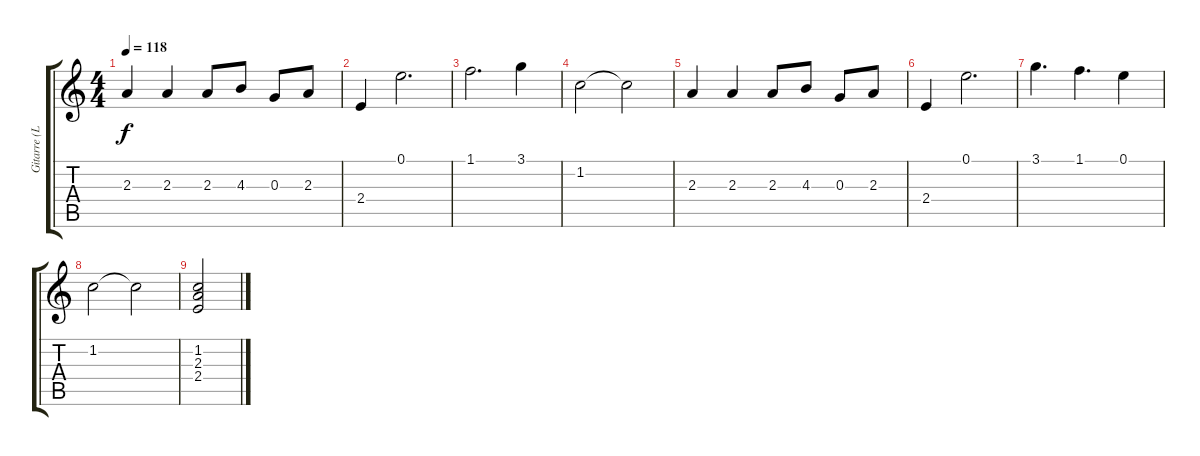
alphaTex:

\track ("Gitarre (Lead) (Könnte auch Keyboard sei" "Gitarre (L") {instrument overdrivenguitar}
\staff {score tabs}
\tuning (E4 B3 G3 D3 A2 E2) {hide}
\ts (4 4)
\tempo 118
\clef g2
\ks c
2.3.4{dy f} 2.3.4 2.3.8 4.3.8 0.3.8 2.3.8 |
2.4.4 0.1.2{d} |
1.1.2{d} 3.1.4 |
1.2.2 1.2{t}.2 |
2.3.4 2.3.4 2.3.8 4.3.8 0.3.8 2.3.8 |
2.4.4 0.1.2{d} |
3.1.4{d} 1.1.4{d} 0.1.4 |
1.2.2 1.2{t}.2 |
(1.2 2.3 2.4).2
